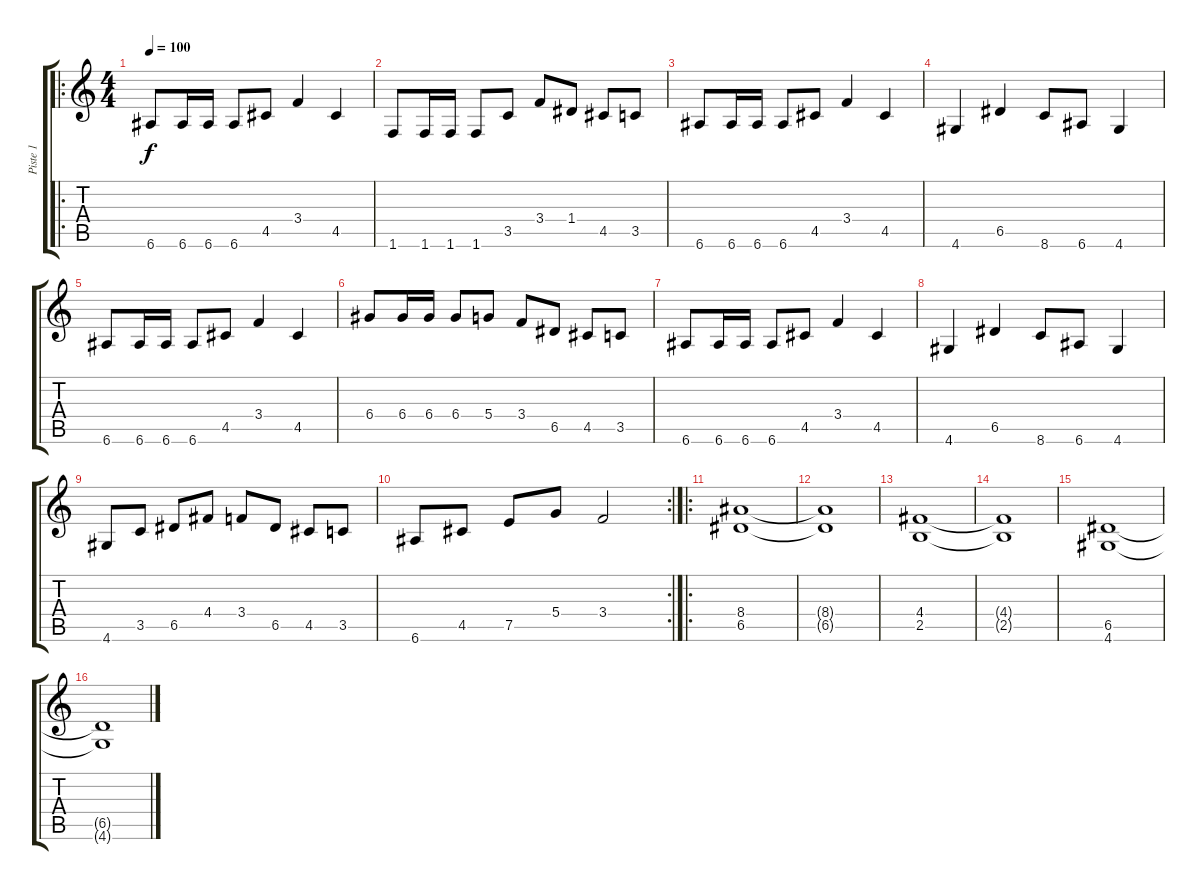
\track ("Piste 1" "Piste 1") {instrument distortionguitar}
\staff {score tabs}
\tuning (E4 B3 G3 D3 A2 E2) {hide}
\ro
\ts (4 4)
\tempo 100
\tempo 200
\tempo 100
\clef g2
\ks c
6.6.8{dy f instrument distortionguitar} 6.6.16 6.6.16 6.6.8 4.5.8 3.4.4 4.5.4 |
1.6.8 1.6.16 1.6.16 1.6.8 3.5.8 3.4.8 1.4.8 4.5.8 3.5.8 |
6.6.8 6.6.16 6.6.16 6.6.8 4.5.8 3.4.4 4.5.4 |
4.6.4 6.5.4 8.6.8 6.6.8 4.6.4 |
6.6.8 6.6.16 6.6.16 6.6.8 4.5.8 3.4.4 4.5.4 |
6.4.8 6.4.16 6.4.16 6.4.8 5.4.8 3.4.8 6.5.8 4.5.8 3.5.8 |
6.6.8 6.6.16 6.6.16 6.6.8 4.5.8 3.4.4 4.5.4 |
4.6.4 6.5.4 8.6.8 6.6.8 4.6.4 |
4.6.8 3.5.8 6.5.8 4.4.8 3.4.8 6.5.8 4.5.8 3.5.8 |
\rc 2
6.6.8 4.5.8 7.5.8 5.4.8 3.4.2 |
\ro
(8.4 6.5).1 |
(8.4{t} 6.5{t}).1 |
(4.4 2.5).1 |
(4.4{t} 2.5{t}).1 |
(6.5 4.6).1 |
(6.5{t} 4.6{t}).1
